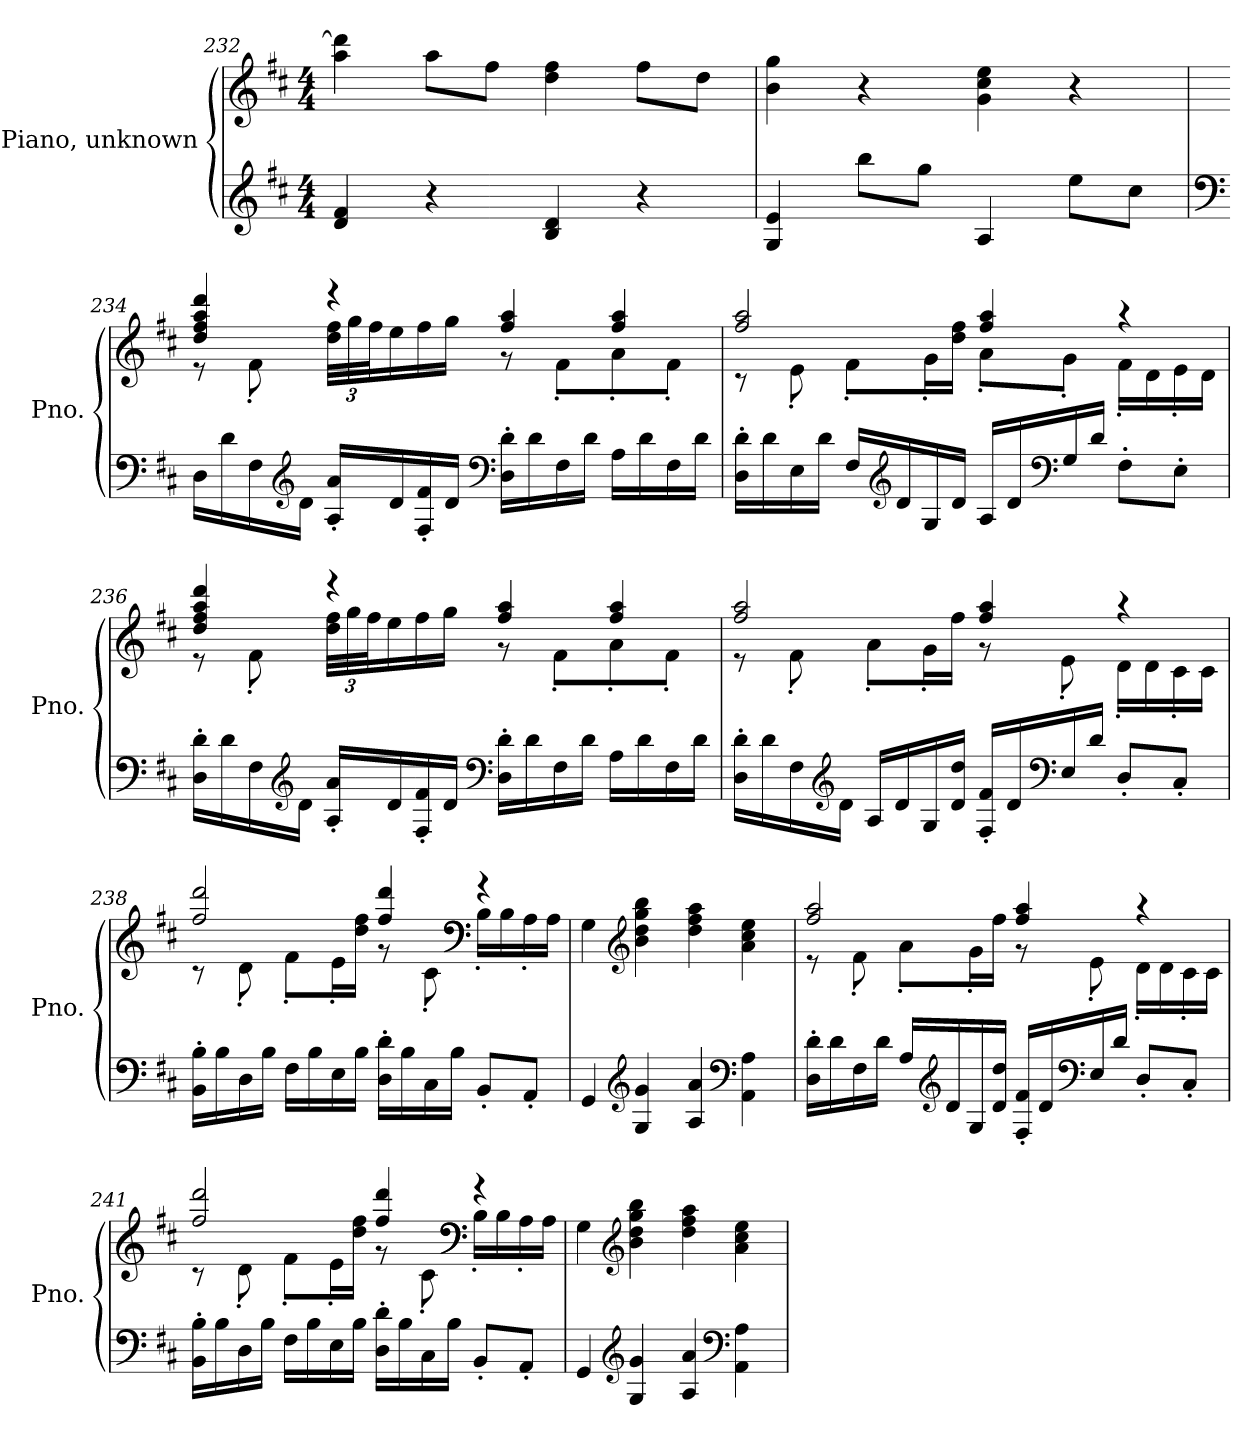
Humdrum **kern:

**kern	**kern
*part1	*part1
*staff2	*staff1
*I"Piano, unknown	*
*I'Pno.	*
*clefG2	*clefG2
*k[f#c#]	*k[f#c#]
*M4/4	*M4/4
=232	=232
4d/ 4f#/	4aa\ 4ddd\]
4r	8aa\L
.	8ff#\J
4B/ 4d/	4dd\ 4ff#\
4r	8ff#\L
.	8dd\J
!!LO:LB:g=z
=233	=233
4G/ 4e/	4b\ 4gg\
8bb\L	4r
8gg\J	.
4A/	4g\ 4cc#\ 4ee\
8ee\L	4r
8cc#\J	.
=234	=234
*clefF4	*
*	*^
16D\LL	4dd/ 4ff#/ 4aa/ 4ddd/	8r
16d\	.	.
16F#\	.	8f#'\
*clefG2	*	*
16d\JJ	.	.
*	*	*Xbrackettup
16A/' 16a/'LL	4r	48dd\ 48ff#\LLL
.	.	48gg\
.	.	48ff#\J
16d/	.	16ee\
16F#/' 16f#/'	.	16ff#\
16d/JJ	.	16gg\JJ
*clefF4	*	*
16D\' 16d\'LL	4ff#/ 4aa/	8r
16d\	.	.
16F#\	.	8f#'\L
16d\JJ	.	.
16A\LL	4ff#/ 4aa/	8a'\
16d\	.	.
16F#\	.	8f#'\J
16d\JJ	.	.
!!LO:PB:g=z	!!
=235	=235	=235
16D\' 16d\'LL	2ff#/ 2aa/	8r
16d\	.	.
16E\	.	8e'\
16d\JJ	.	.
16F#/LL	.	8f#'\L
*clefG2	*	*
16d/	.	.
16G/	.	16g'\L
16d/JJ	.	16dd\ 16ff#\JJ
16A/LL	4ff#/ 4aa/	8a'\L
16d/	.	.
*clefF4	*	*
16G/	.	8g'\J
16d/JJ	.	.
8F#'\L	4r	16f#'\LL
.	.	16d\
8E'\J	.	16e'\
.	.	16d\JJ
=236	=236	=236
16D\' 16d\'LL	4dd/ 4ff#/ 4aa/ 4ddd/	8r
16d\	.	.
16F#\	.	8f#'\
*clefG2	*	*
16d\JJ	.	.
16A/' 16a/'LL	4r	48dd\ 48ff#\LLL
.	.	48gg\
.	.	48ff#\J
16d/	.	16ee\
16F#/' 16f#/'	.	16ff#\
16d/JJ	.	16gg\JJ
*clefF4	*	*
16D\' 16d\'LL	4ff#/ 4aa/	8r
16d\	.	.
16F#\	.	8f#'\L
16d\JJ	.	.
16A\LL	4ff#/ 4aa/	8a'\
16d\	.	.
16F#\	.	8f#'\J
16d\JJ	.	.
!!LO:LB:g=z	!!
=237	=237	=237
16D\' 16d\'LL	2ff#/ 2aa/	8r
16d\	.	.
16F#\	.	8f#'\
*clefG2	*	*
16d\JJ	.	.
16A/LL	.	8a'\L
16d/	.	.
16G/	.	16g'\L
16d/ 16dd/JJ	.	16ff#\JJ
16F#/' 16f#/'LL	4ff#/ 4aa/	8r
16d/	.	.
*clefF4	*	*
16E/	.	8e'\
16d/JJ	.	.
8D'/L	4r	16d'\LL
.	.	16d\
8C#'/J	.	16c#'\
.	.	16c#\JJ
=238	=238	=238
16BB\' 16B\'LL	2ff#/ 2ddd/	8r
16B\	.	.
16D\	.	8d'\
16B\JJ	.	.
16F#\LL	.	8f#'\L
16B\	.	.
16E\	.	16e'\L
16B\JJ	.	16dd\ 16ff#\JJ
16D\' 16d\'LL	4ff#/ 4ddd/	8r
16B\	.	.
16C#\	.	8c#'\
16B\JJ	.	.
*	*clefF4	*
8BB'/L	4r	16B'\LL
.	.	16B\
8AA'/J	.	16A'\
.	.	16A\JJ
*	*v	*v
!!LO:LB:g=z
=239	=239
4GG/	4G\
*clefG2	*clefG2
4G/ 4g/	4b\ 4dd\ 4gg\ 4bb\
4A/ 4a/	4dd\ 4ff#\ 4aa\
*clefF4	*
4AA\ 4A\	4a\ 4cc#\ 4ee\
=240	=240
*	*^
16D\' 16d\'LL	2ff#/ 2aa/	8r
16d\	.	.
16F#\	.	8f#'\
16d\JJ	.	.
16A/LL	.	8a'\L
*clefG2	*	*
16d/	.	.
16G/	.	16g'\L
16d/ 16dd/JJ	.	16ff#\JJ
16F#/' 16f#/'LL	4ff#/ 4aa/	8r
16d/	.	.
*clefF4	*	*
16E/	.	8e'\
16d/JJ	.	.
8D'/L	4r	16d'\LL
.	.	16d\
8C#'/J	.	16c#'\
.	.	16c#\JJ
!!LO:LB:g=z	!!
=241	=241	=241
16BB\' 16B\'LL	2ff#/ 2ddd/	8r
16B\	.	.
16D\	.	8d'\
16B\JJ	.	.
16F#\LL	.	8f#'\L
16B\	.	.
16E\	.	16e'\L
16B\JJ	.	16dd\ 16ff#\JJ
16D\' 16d\'LL	4ff#/ 4ddd/	8r
16B\	.	.
16C#\	.	8c#'\
16B\JJ	.	.
*	*clefF4	*
8BB'/L	4r	16B'\LL
.	.	16B\
8AA'/J	.	16A'\
.	.	16A\JJ
*	*v	*v
=242	=242
4GG/	4G\
*clefG2	*clefG2
4G/ 4g/	4b\ 4dd\ 4gg\ 4bb\
4A/ 4a/	4dd\ 4ff#\ 4aa\
*clefF4	*
4AA\ 4A\	4a\ 4cc#\ 4ee\
=	=
*-	*-
